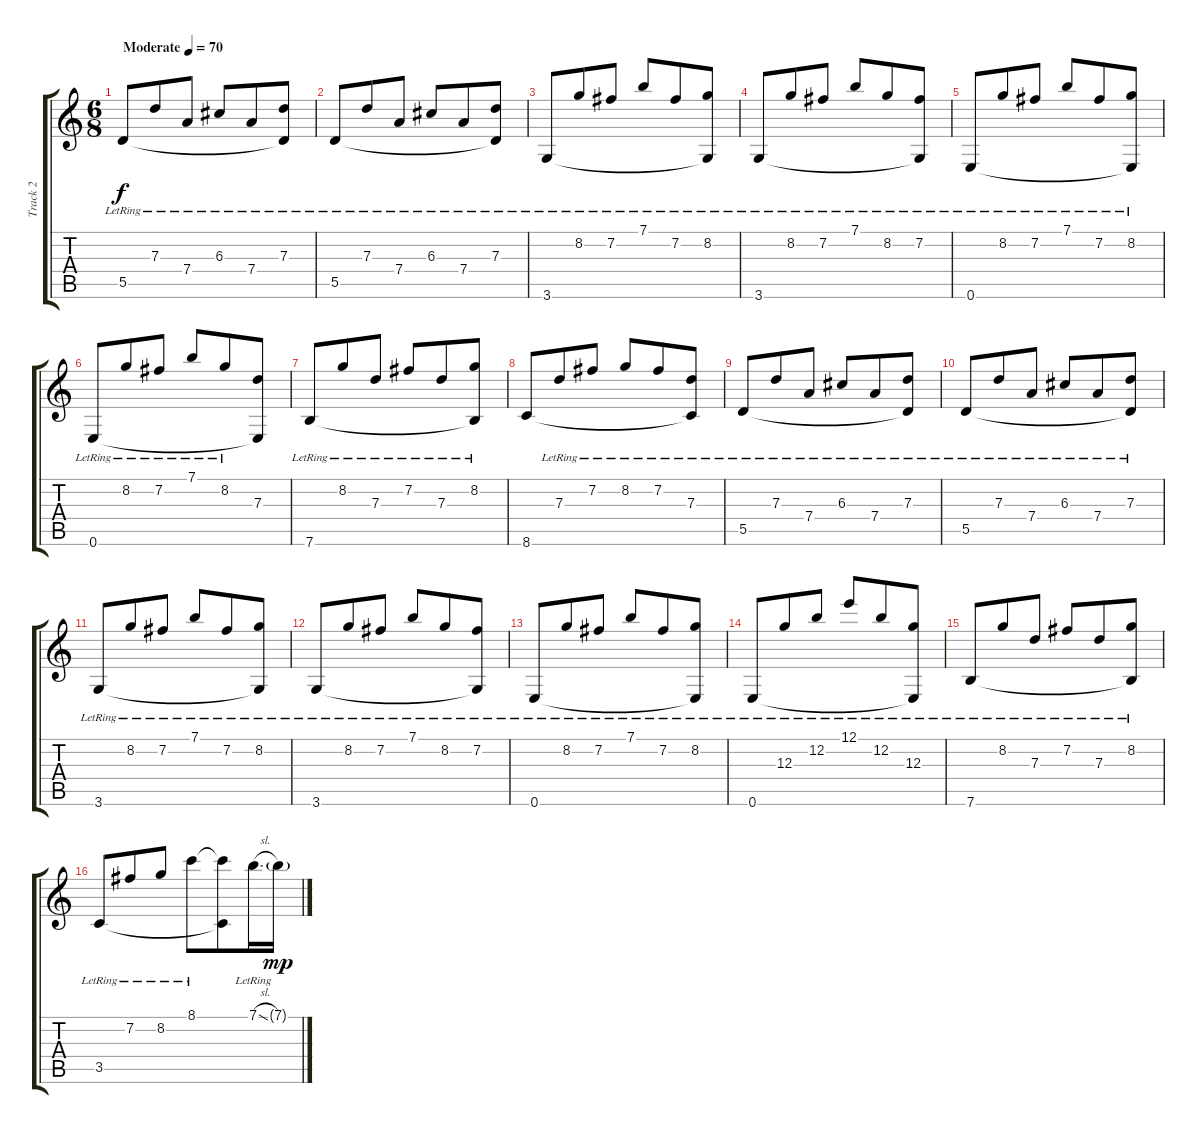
\track ("Track 2" "Track 2") {instrument acousticguitarsteel}
\staff {score tabs}
\tuning (E4 B3 G3 D3 A2 E2) {hide}
\ts (6 8)
\tempo (70 "Moderate")
\clef g2
\ks c
5.5{lr}.8{dy f instrument acousticguitarsteel} 7.3{lr}.8 7.4{lr}.8 6.3{lr}.8 7.4{lr}.8 (7.3{lr} 5.5{t}).8 |
5.5{lr}.8 7.3{lr}.8 7.4{lr}.8 6.3{lr}.8 7.4{lr}.8 (7.3{lr} 5.5{t}).8 |
3.6{lr}.8 8.2{lr}.8 7.2{lr}.8 7.1{lr}.8 7.2{lr}.8 (8.2{lr} 3.6{t}).8 |
3.6{lr}.8 8.2{lr}.8 7.2{lr}.8 7.1{lr}.8 8.2{lr}.8 (7.2{lr} 3.6{t}).8 |
0.6{lr}.8 8.2{lr}.8 7.2{lr}.8 7.1{lr}.8 7.2{lr}.8 (8.2{lr} 0.6{t}).8 |
0.6{lr}.8 8.2{lr}.8 7.2{lr}.8 7.1{lr}.8 8.2{lr}.8 (7.3 0.6{t}).8 |
7.6{lr}.8 8.2{lr}.8 7.3{lr}.8 7.2{lr}.8 7.3{lr}.8 (8.2{lr} 7.6{t}).8 |
8.6.8 7.3{lr}.8 7.2{lr}.8 8.2{lr}.8 7.2{lr}.8 (7.3{lr} 8.6{t}).8 |
5.5{lr}.8 7.3{lr}.8 7.4{lr}.8 6.3{lr}.8 7.4{lr}.8 (7.3{lr} 5.5{t}).8 |
5.5{lr}.8 7.3{lr}.8 7.4{lr}.8 6.3{lr}.8 7.4{lr}.8 (7.3{lr} 5.5{t}).8 |
3.6{lr}.8 8.2{lr}.8 7.2{lr}.8 7.1{lr}.8 7.2{lr}.8 (8.2{lr} 3.6{t}).8 |
3.6{lr}.8 8.2{lr}.8 7.2{lr}.8 7.1{lr}.8 8.2{lr}.8 (7.2{lr} 3.6{t}).8 |
0.6{lr}.8 8.2{lr}.8 7.2{lr}.8 7.1{lr}.8 7.2{lr}.8 (8.2{lr} 0.6{t}).8 |
0.6{lr}.8 12.3{lr}.8 12.2{lr}.8 12.1{lr}.8 12.2{lr}.8 (12.3{lr} 0.6{t}).8 |
7.6{lr}.8 8.2{lr}.8 7.3{lr}.8 7.2{lr}.8 7.3{lr}.8 (8.2{lr} 7.6{t}).8 |
3.5{lr}.8 7.2{lr}.8 8.2{lr}.8 8.1{lr}.8 (8.1{t} 3.5{t}).8 7.1{sl lr}.16 7.1{g lr}.16{dy mp}
